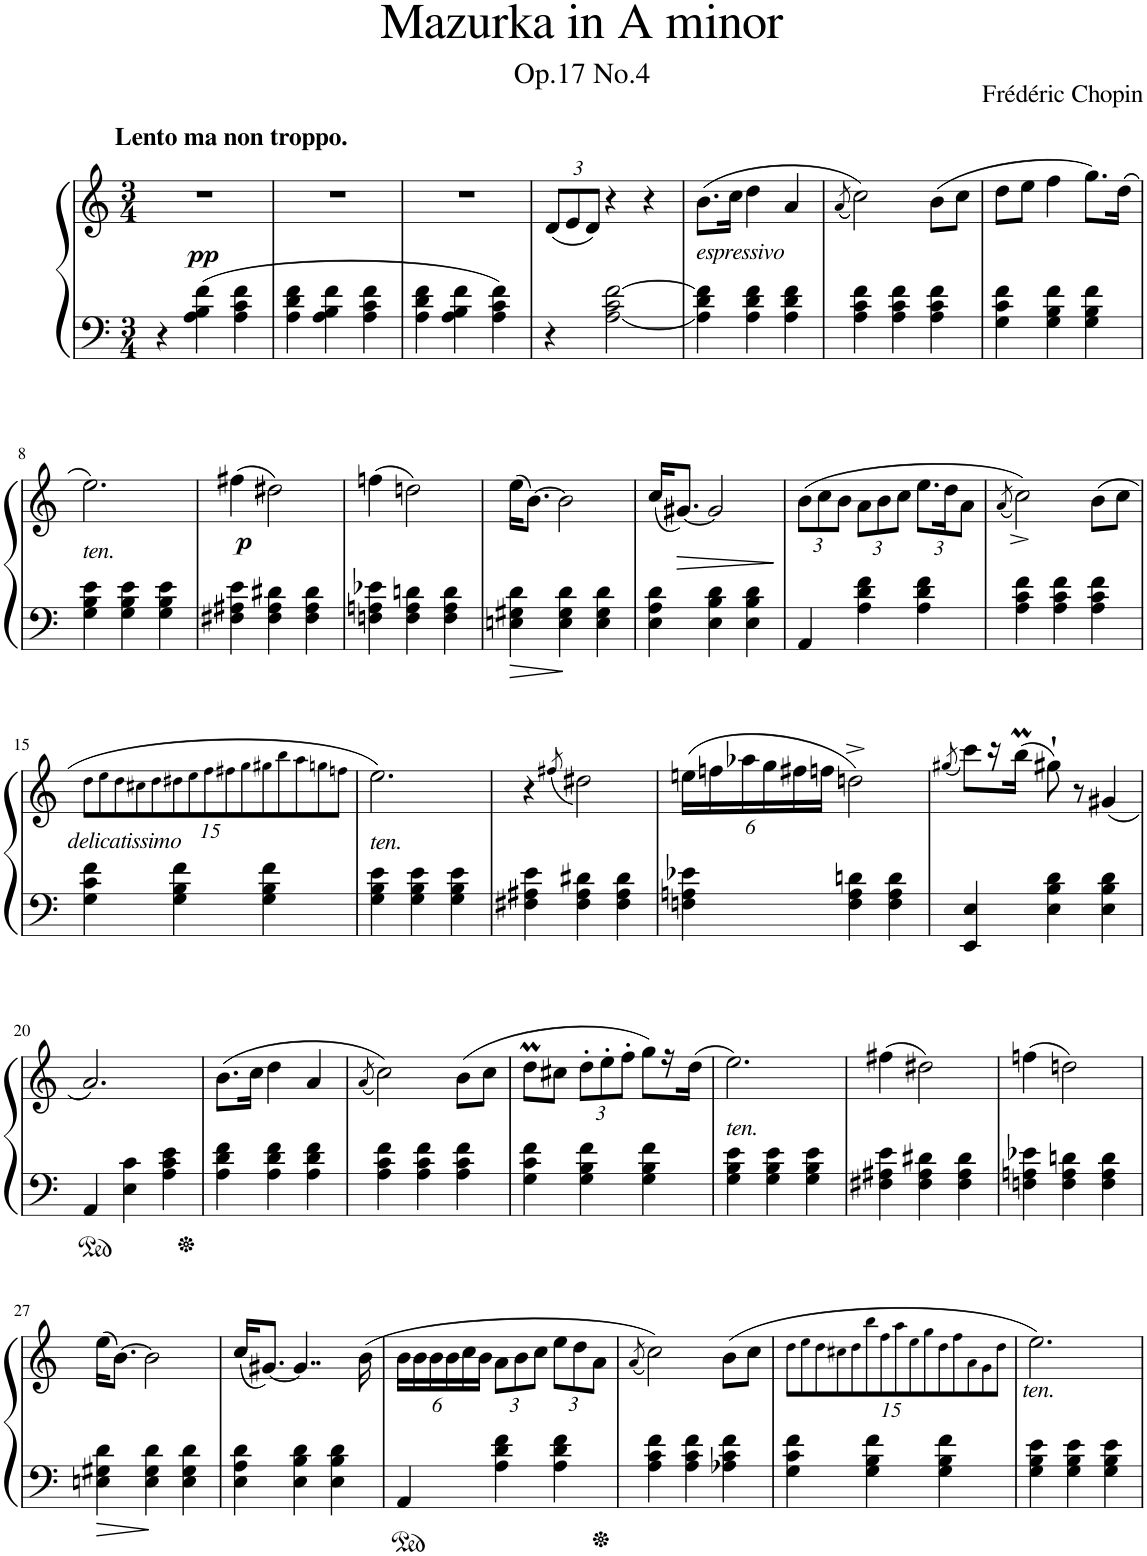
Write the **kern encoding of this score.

**kern	**kern	**dynam
*part1	*part1	*part1
*staff2	*staff1	*staff1/2
*I"Pianinas	*	*
*clefF4	*clefG2	*
*k[]	*k[]	*
*M3/4	*M3/4	*
=1	=1	=1
*	*^	*
!	!LO:TX:a:B:t=Lento ma non troppo.	!	!
4r	2.r	4ryy	.
!	!	!	!LO:DY:b
4A\ 4B\ 4f\	.	2ryy	pp
4A\ 4c\ 4f\	.	.	.
*	*v	*v	*
=2	=2	=2
4A\ 4d\ 4f\	2.r	.
4A\ 4B\ 4f\	.	.
4A\ 4c\ 4f\	.	.
=3	=3	=3
4A\ 4d\ 4f\	2.r	.
4A\ 4B\ 4f\	.	.
4A\> 4c\> 4f\>	.	.
=4	=4	=4
*	*Xbrackettup	*
4r;<	(12d/L	.
.	12e/	.
.	12d/J)	.
[2A\ 2c\ [2f\	4r	.
.	4r	.
=5	=5	=5
!	!LO:TX:b:i:t=espressivo	!
4A\] 4d\ 4f\]	(8.b\L	.
.	16cc\Jk	.
4A\ 4d\ 4f\	4dd\	.
4A\ 4d\ 4f\	4a/	.
=6	=6	=6
.	(8qa/	.
4A\ 4c\ 4f\	2cc\))	.
4A\ 4c\ 4f\	.	.
4A\ 4c\ 4f\	(8b\L	.
.	8cc\J	.
=7	=7	=7
4G\ 4c\ 4f\	8dd\L	.
.	8ee\J	.
4G\ 4B\ 4f\	4ff\	.
4G\ 4B\ 4f\	8.gg\L)	.
.	(16dd\Jk	.
!!LO:LB:g=z
=8	=8	=8
!	!LO:TX:b:i:t=ten.	!
4G\ 4B\ 4e\	2.ee~<^<\)	.
4G\ 4B\ 4e\	.	.
4G\ 4B\ 4e\	.	.
=9	=9	=9
!	!	!LO:DY:b
4F#X\ 4A#X\ 4e\	(4ff#X\	p
4F#\ 4A#\ 4d#X\	2dd#X\)	.
4F#\ 4A#\ 4d#\	.	.
=10	=10	=10
4Fn\ 4An\ 4e-X\	(4ffn\	.
4F\ 4A\ 4dn\	2ddn\)	.
4F\ 4A\ 4d\	.	.
=11	=11	=11
4En\ 4G#X\ 4d\	(16ee\KL	.
.	[8.b\J)	.
4E\ 4G#\ 4d\	2b\]	.
4E\ 4G#\ 4d\	.	.
=12	=12	=12
4E\ 4A\ 4d\	(16cc/KL	.
!	!	!LO:HP:b
.	[8.g#X/J)	>
4E\> 4B\> 4d\>	2g#/]	.
4E\> 4B\> 4d\>	.	.
.	.	]
=13	=13	=13
4AA>/	(12b\L	.
.	12cc\	.
.	12b\J	.
4A\ 4d\ 4f\	12a\L	.
.	12b\	.
.	12cc\J	.
4A\ 4d\ 4f\	12.ee\L	.
.	24dd\K	.
.	12a\J	.
=14	=14	=14
.	(8qa/	.
4A\ 4c\ 4f\	2cc^<\))	.
4A\ 4c\ 4f\	.	.
4A\ 4c\ 4f\	(8b\L	.
.	8cc\J	.
!!LO:LB:g=z
=15	=15	=15
!	!LO:TX:b:i:t=delicatissimo	!
4G\ 4c\ 4f\	20dd!\L	.
.	20ee!\	.
.	20dd!\	.
.	20cc#X!\	.
.	20dd!\	.
4G\ 4B\ 4f\	20dd#X!\	.
.	20ee!\	.
.	20ff!\	.
.	20ff#X!\	.
.	20gg!\	.
4G\ 4B\ 4f\	20gg#X!\	.
.	20bb!\	.
.	20aa!\	.
.	20ggn!\	.
.	20ffn!\J	.
=16	=16	=16
!	!LO:TX:b:i:t=ten.	!
4G\ 4B\ 4e\	2.ee~<^<\)	.
4G\ 4B\ 4e\	.	.
4G\ 4B\ 4e\	.	.
=17	=17	=17
4F#X\ 4A#X\ 4e\	4r	.
.	(8qff#X/	.
4F#\ 4A#\ 4d#X\	2dd#X\)	.
4F#\ 4A#\ 4d#\	.	.
=18	=18	=18
4Fn\ 4An\ 4e-X\	(24een\LL	.
.	24ffn\	.
.	24aa-X\	.
.	24gg\	.
.	24ff#X\	.
.	24ffn\JJ	.
4F\ 4A\ 4dn\	2ddn^\)	.
4F\ 4A\ 4d\	.	.
=19	=19	=19
.	(8qgg#X/	.
4EE/ 4E/	8ccc\L)	.
.	16r	.
.	(16bbm\JJ	.
4E\ 4B\ 4d\	8gg#X`\)	.
.	8r	.
4E\ 4B\ 4d\	(4g#X/	.
!!LO:LB:g=z
=20	=20	=20
4AA/	2.a/)	.
4E\> 4c\>	.	.
4A\> 4c\> 4e\>	.	.
=21	=21	=21
4A\ 4d\ 4f\	(8.b\L	.
.	16cc\Jk	.
4A\ 4d\ 4f\	4dd\	.
4A\ 4d\ 4f\	4a/	.
=22	=22	=22
.	(8qa/	.
4A\ 4c\ 4f\	2cc\))	.
4A\ 4c\ 4f\	.	.
4A\ 4c\ 4f\	(8b\L	.
.	8cc\J	.
=23	=23	=23
4G\ 4c\ 4f\	8ddM\L	.
.	8cc#X\J	.
4G\ 4B\ 4f\	12dd'\L	.
.	12ee'\	.
.	12ff'\J	.
4G\ 4B\ 4f\	8gg\L)	.
.	16r	.
.	(16dd\JJ	.
=24	=24	=24
!	!LO:TX:b:i:t=ten.	!
4G\ 4B\ 4e\	2.ee~<^<\)	.
4G\ 4B\ 4e\	.	.
4G\ 4B\ 4e\	.	.
=25	=25	=25
4F#X\ 4A#X\ 4e\	(4ff#X\	.
4F#\ 4A#\ 4d#X\	2dd#X\)	.
4F#\ 4A#\ 4d#\	.	.
=26	=26	=26
4Fn\ 4An\ 4e-X\	(4ffn\	.
4F\ 4A\ 4dn\	2ddn\)	.
4F\ 4A\ 4d\	.	.
!!LO:LB:g=z
=27	=27	=27
4En\ 4G#X\ 4d\	(16ee\KL	.
.	[8.b\J)	.
4E\ 4G#\ 4d\	2b\]	.
4E\ 4G#\ 4d\	.	.
=28	=28	=28
4E\ 4A\ 4d\	(16cc/KL	.
.	[8.g#X/J)	.
4E\> 4B\> 4d\>	4..g#/]	.
4E\> 4B\> 4d\>	.	.
.	(16b\	.
=29	=29	=29
4AA>/	24b\LL	.
.	24b\	.
.	24b\	.
.	24b\	.
.	24cc\	.
.	24b\JJ	.
4A\ 4d\ 4f\	12a\L	.
.	12b\	.
.	12cc\J	.
4A\ 4d\ 4f\	12ee\L	.
.	12dd\	.
.	12a\J	.
=30	=30	=30
.	(8qa/	.
4A\ 4c\ 4f\	2cc\))	.
4A\ 4c\ 4f\	.	.
4A-X\ 4c\ 4f\	(8b\L	.
.	8cc\J	.
=31	=31	=31
4G\ 4c\ 4f\	20dd!\L	.
.	20ee!\	.
.	20dd!\	.
.	20cc#X!\	.
.	20dd!\	.
4G\ 4B\ 4f\	20bb!\	.
.	20ff!\	.
.	20aa!\	.
.	20ee!\	.
.	20gg!\	.
4G\ 4B\ 4f\	20dd!\	.
.	20ff!\	.
.	20a!\	.
.	20g!\	.
.	20dd!\J	.
=32	=32	=32
!	!LO:TX:b:i:t=ten.	!
4G\ 4B\ 4e\	2.ee~>^>\)	.
4G\ 4B\ 4e\	.	.
4G\ 4B\ 4e\	.	.
=	=	=
*-	*-	*-
